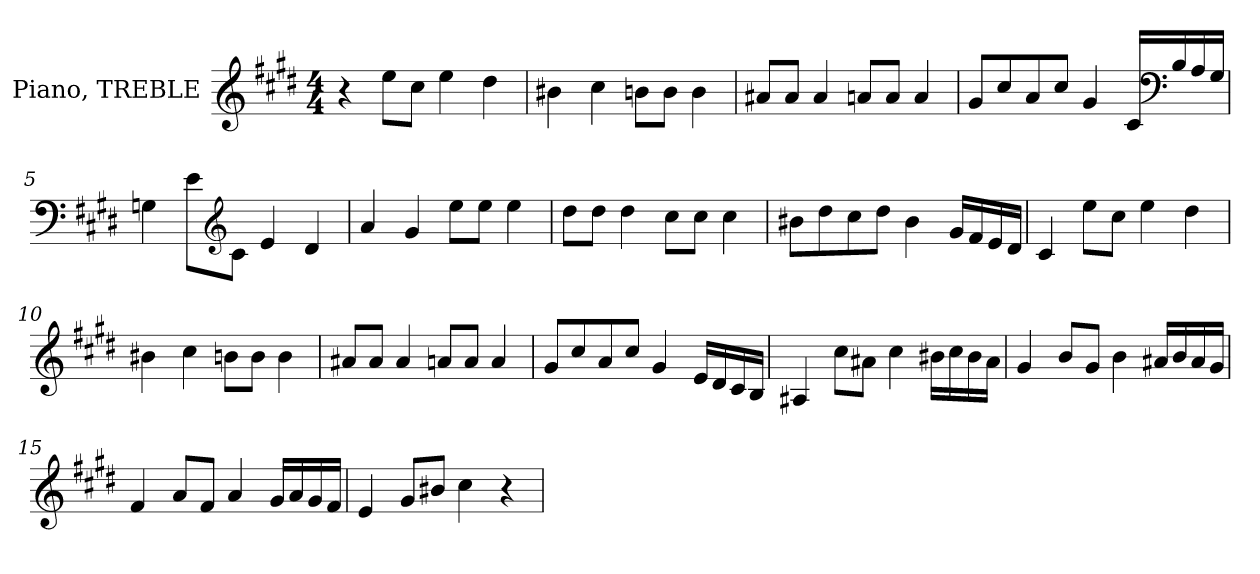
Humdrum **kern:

**kern
*part1
*staff1
*I"Piano, TREBLE
*I'Pno.
*clefG2
*k[f#c#g#d#]
*M4/4
*MM110
=1
4r
8ee\L
8cc#\J
4ee\
4dd#\
=2
4b#X\
4cc#\
8bn\L
8b\J
4b\
=3
8a#X/L
8a#/J
4a#/
8an/L
8a/J
4a/
=4
8g#/L
8cc#/
8a/
8cc#/J
4g#/
16c#/LL
*clefF4
16B/
16A/
16G#/JJ
=5
4Gn\
8e\L
*clefG2
8c#\J
4e/
4d#/
=6
4a/
4g#/
8ee\L
8ee\J
4ee\
!!LO:LB:g=z
=7
8dd#\L
8dd#\J
4dd#\
8cc#\L
8cc#\J
4cc#\
=8
8b#X\L
8dd#\
8cc#\
8dd#\J
4b#\
16g#/LL
16f#/
16e/
16d#/JJ
=9
4c#/
8ee\L
8cc#\J
4ee\
4dd#\
=10
4b#X\
4cc#\
8bn\L
8b\J
4b\
=11
8a#X/L
8a#/J
4a#/
8an/L
8a/J
4a/
!!LO:LB:g=z
=12
8g#/L
8cc#/
8a/
8cc#/J
4g#/
16e/LL
16d#/
16c#/
16B/JJ
=13
4A#X/
8cc#\L
8a#X\J
4cc#\
16b#X\LL
16cc#\
16b#\
16a#\JJ
=14
4g#/
8b/L
8g#/J
4b\
16a#X/LL
16b/
16a#/
16g#/JJ
=15
4f#/
8a/L
8f#/J
4a/
16g#/LL
16a/
16g#/
16f#/JJ
=16
4e/
8g#/L
8b#X/J
4cc#\
4r
=
*-
